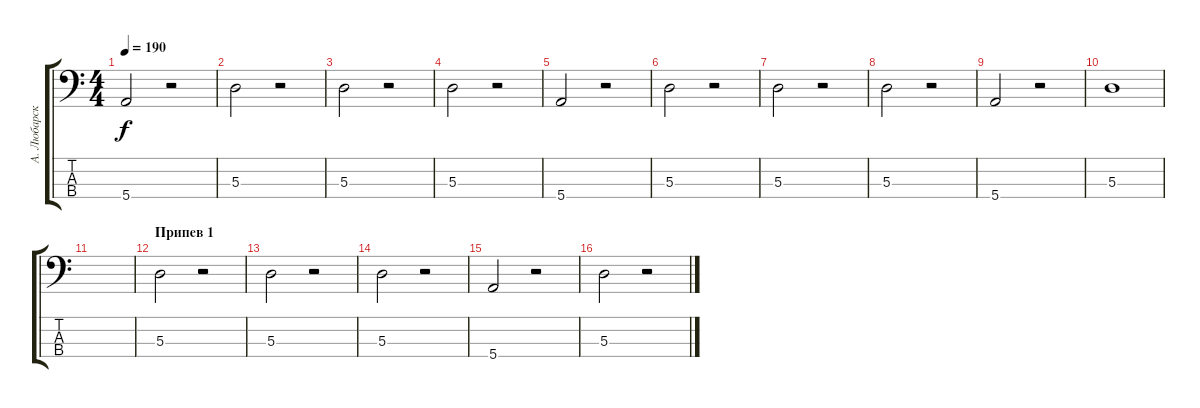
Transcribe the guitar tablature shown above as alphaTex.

\track ("А. Любарский" "А. Любарск") {instrument synthbass2}
\staff {score tabs}
\tuning (G2 D2 A1 E1) {hide}
\ts (4 4)
\tempo 190
\clef f4
\ks c
5.4.2{dy f} r.2 |
5.3.2 r.2 |
5.3.2 r.2 |
5.3.2 r.2 |
5.4.2 r.2 |
5.3.2 r.2 |
5.3.2 r.2 |
5.3.2 r.2 |
5.4.2 r.2 |
5.3.1 |
|
\section ("" "Припев 1")
5.3.2 r.2 |
5.3.2 r.2 |
5.3.2 r.2 |
5.4.2 r.2 |
5.3.2 r.2
